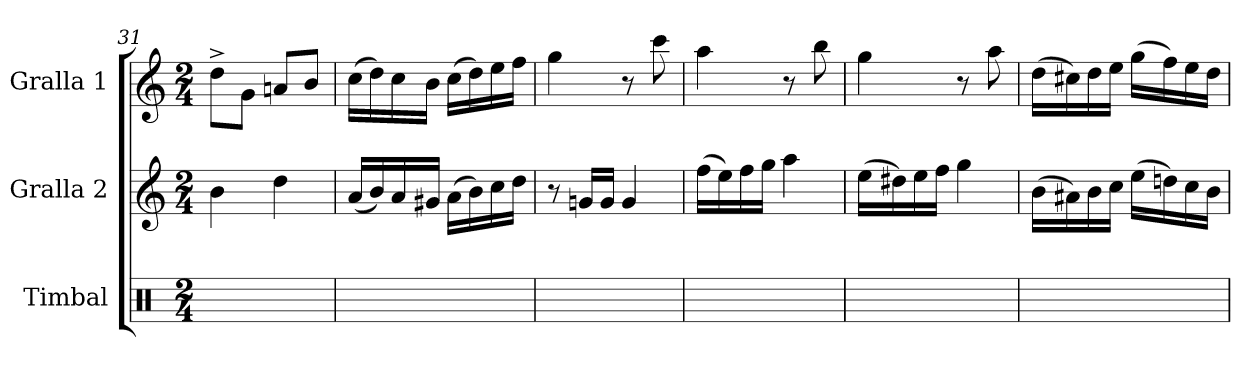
**kern	**kern	**kern
*part3	*part2	*part1
*staff3	*staff2	*staff1
*I"Timbal	*I"Gralla 2	*I"Gralla 1
*I'Tbl.	*I'Gr. 2	*I'Gr. 1
*clefX	*clefG2	*clefG2
*k[]	*k[]	*k[]
*M2/4	*M2/4	*M2/4
=31	=31	=31
2ryy	4b\	8dd^\L
.	.	8g\J
.	4dd\	8an/L
.	.	8b/J
=32	=32	=32
2ryy	(<16a/LL	(>16cc\LL
.	16b/)	16dd\)
.	16a/	16cc\
.	16g#X/JJ	16b\JJ
.	(>16a\LL	(>16cc\LL
.	16b\)	16dd\)
.	16cc\	16ee\
.	16dd\JJ	16ff\JJ
=33	=33	=33
2ryy	8r	4gg\
.	16gn/LL	.
.	16g/JJ	.
.	4g/	8r
.	.	8ccc\
=34	=34	=34
2ryy	(>16ff\LL	4aa\
.	16ee\)	.
.	16ff\	.
.	16gg\JJ	.
.	4aa\	8r
.	.	8bb\
=35	=35	=35
2ryy	(>16ee\LL	4gg\
.	16dd#X\)	.
.	16ee\	.
.	16ff\JJ	.
.	4gg\	8r
.	.	8aa\
!!LO:LB:g=z
=36	=36	=36
2ryy	(>16b\LL	(>16dd\LL
.	16a#X\)	16cc#X\)
.	16b\	16dd\
.	16cc\JJ	16ee\JJ
.	(>16ee\LL	(>16gg\LL
.	16ddn\)	16ff\)
.	16cc\	16ee\
.	16b\JJ	16dd\JJ
=	=	=
*-	*-	*-
